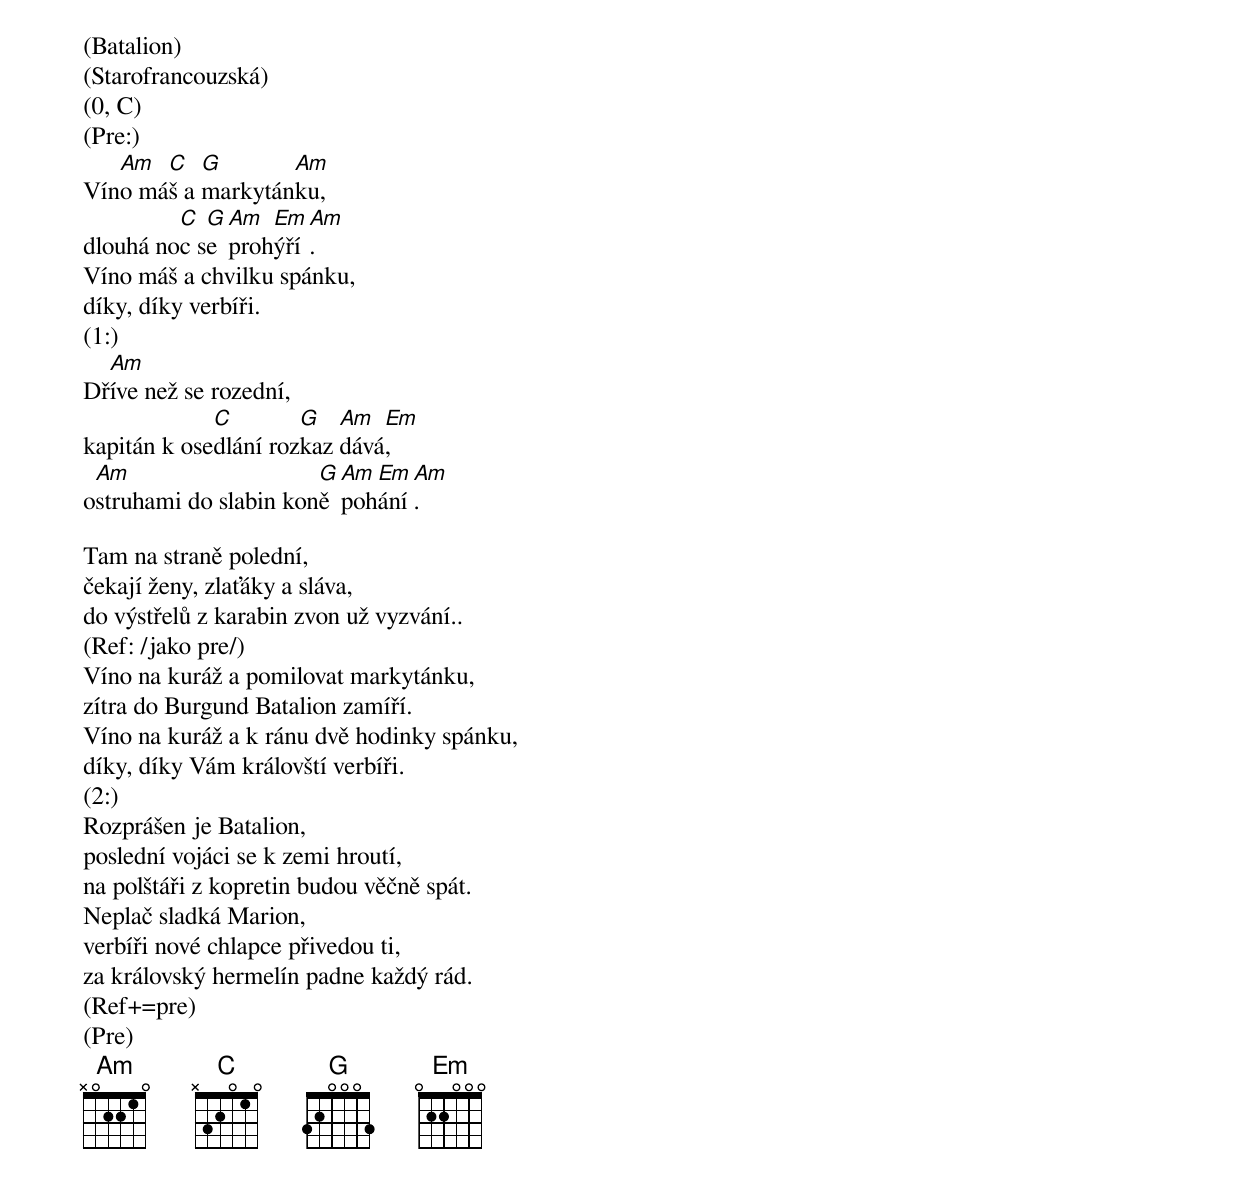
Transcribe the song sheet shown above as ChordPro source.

(Batalion)
(Starofrancouzská)
(0, C)
(Pre:)
Vín[Am]o má[C]š a [G]markytán[Am]ku,
dlouhá no[C]c s[G]e [Am]proh[Em]ýří[Am].
Víno máš a chvilku spánku,
díky, díky verbíři.
(1:)
Dř[Am]íve než se rozední,
kapitán k ose[C]dlání roz[G]kaz [Am]dává[Em],
o[Am]struhami do slabin kon[G]ě [Am]poh[Em]ání[Am].

Tam na straně polední,
čekají ženy, zlaťáky a sláva,
do výstřelů z karabin zvon už vyzvání..
(Ref: /jako pre/)
Víno na kuráž a pomilovat markytánku,
zítra do Burgund Batalion zamíří.
Víno na kuráž a k ránu dvě hodinky spánku,
díky, díky Vám královští verbíři.
(2:)
Rozprášen je Batalion,
poslední vojáci se k zemi hroutí,
na polštáři z kopretin budou věčně spát.
Neplač sladká Marion,
verbíři nové chlapce přivedou ti,
za královský hermelín padne každý rád.
(Ref+=pre)
(Pre)
